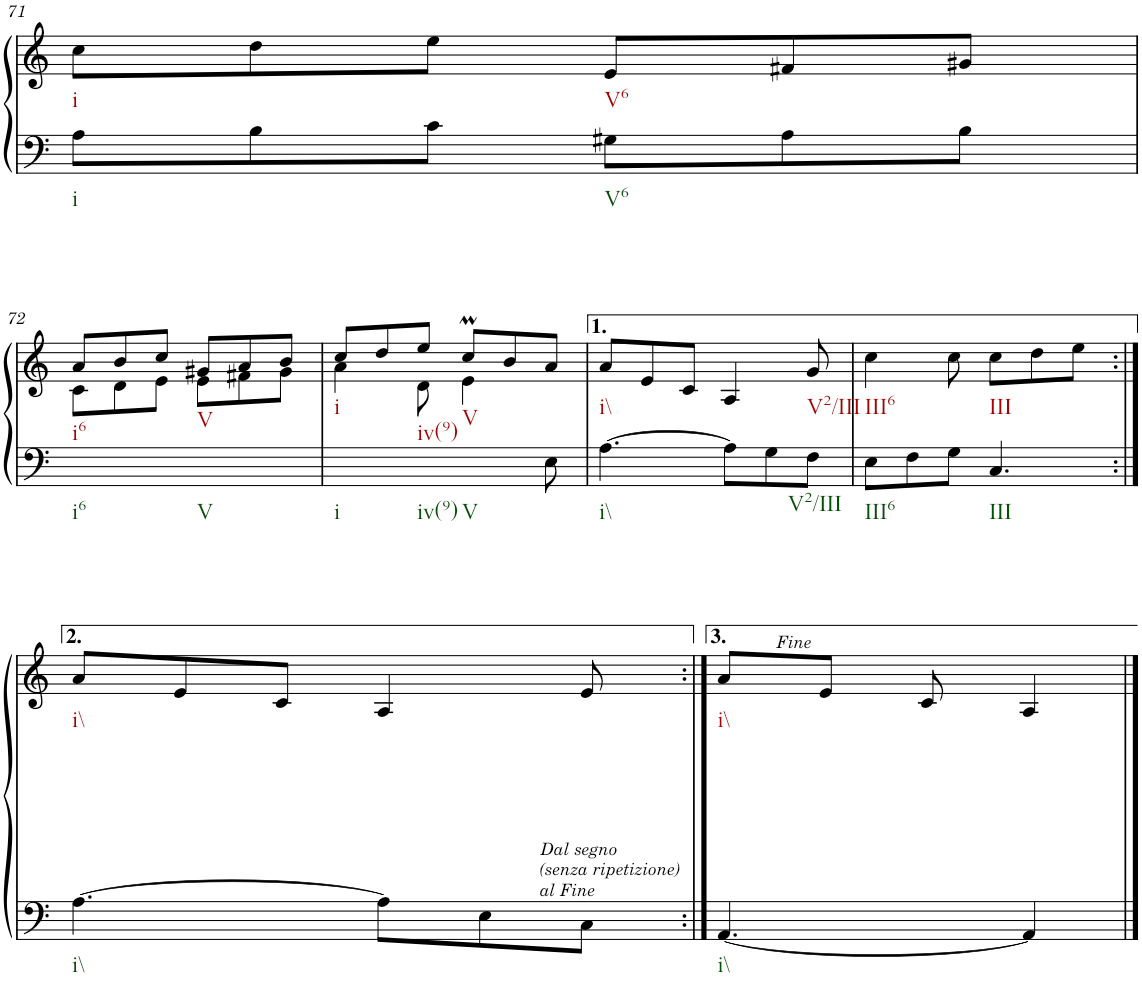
**kern	**kern
*part1	*part1
*staff2	*staff1
*I"Klavier linke Hand	*
!!LO:PB:g=z
*clefF4	*clefG2
*k[]	*k[]
*M6/8	*M6/8
=71	=71
8A\L	8cc\L
8B\	8dd\
8c\J	8ee\J
8G#X\L	8e/L
8A\	8f#X/
8B\J	8g#X/J
!!LO:LB:g=z
=72	=72
*	*^
2.ryy	8a/L	8c\L
.	8b/	8d\
.	8cc/J	8e\J
.	8g#X/L	8e\L
.	8a/	8f#X\
.	8b/J	8g#\J
=73	=73	=73
4.ryy	8cc/L	4a\
.	8dd/	.
.	8ee/J	8d\
4ryy	8ccM/L	4e\
.	8b/	.
8E\	8a/J	8ryy
*	*v	*v
=74	=74
[4.A\	8a/L
.	8e/
.	8c/J
8A\L]	4A/
8G\	.
8F\J	8g/
=74X2	=74X2
8E\L	4cc\
8F\	.
8G\J	8cc\
4.C/	8cc\L
.	8dd\
.	8ee\J
!!LO:LB:g=z
=74X3:|!	=74X3:|!
[4.A\	8a/L
.	8e/
.	8c/J
8A\L]	4A/
8E\	.
8C\J	8e/
=74X4:|!	=74X4:|!
!	!LO:TX:b:t=(senza ripetizione)
!	!LO:TX:b:t=al Fine
[4.AA/	8a/L
.	8e/J
.	8c/
4AA/]	4A/
==	==
*-	*-
